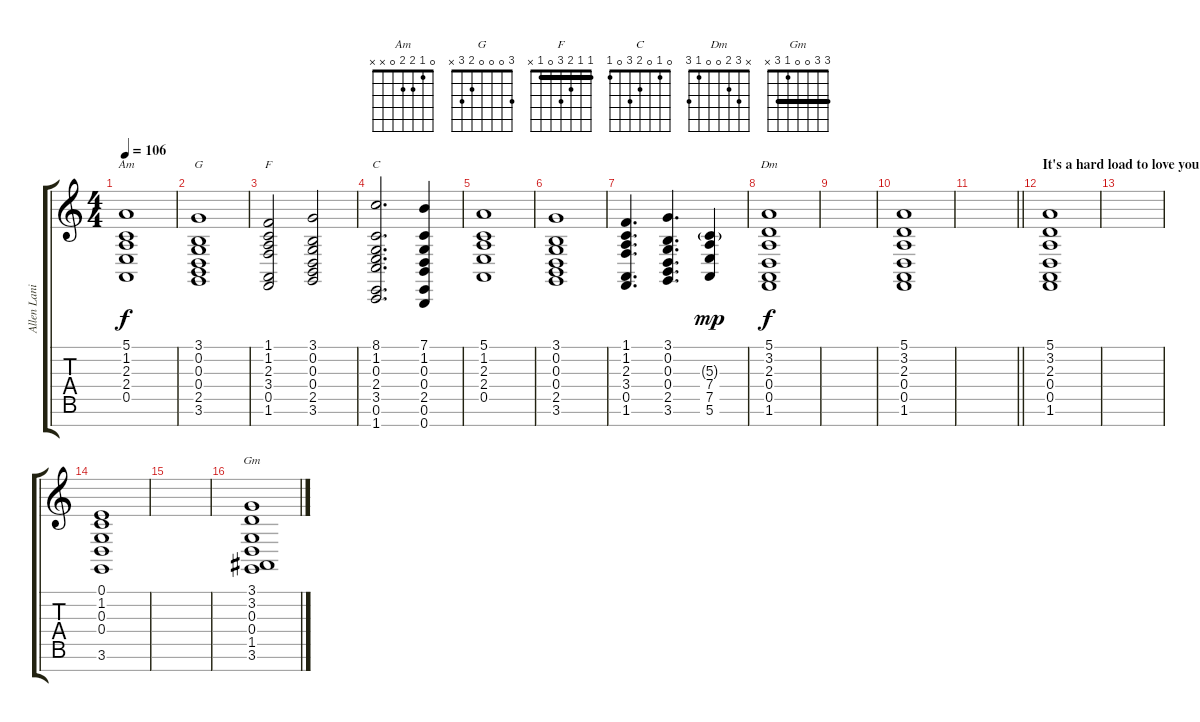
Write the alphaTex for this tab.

\track ("Allen Lanier/Larry Fast" "Allen Lani") {instrument pad6metallic}
\staff {score tabs}
\tuning (E4 B3 G3 D3 A2 E2 B1) {hide}
\chord ("Am" 0 1 2 2 0 x x)
\chord ("G" 3 0 0 0 2 3 x)
\chord ("F" 1 1 2 3 0 1 x) {barre 1}
\chord ("C" 0 1 0 2 3 0 1)
\chord ("Dm" x 3 2 0 0 1 3)
\chord ("Gm" 3 3 0 0 1 3 x) {barre 3}
\ts (4 4)
\tempo 106
\clef g2
\ks c
(5.1 1.2 2.3 2.4 0.5).1{ch "Am" dy f} |
(3.1 0.2 0.3 0.4 2.5 3.6).1{ch "G"} |
(1.1 1.2 2.3 3.4 0.5 1.6).2{ch "F"} (3.1 0.2 0.3 0.4 2.5 3.6).2 |
(8.1 1.2 0.3 2.4 3.5 0.6 1.7).2{d ch "C"} (7.1 1.2 0.3 0.4 2.5 0.6 0.7).4 |
(5.1 1.2 2.3 2.4 0.5).1 |
(3.1 0.2 0.3 0.4 2.5 3.6).1 |
(1.1 1.2 2.3 3.4 0.5 1.6).4{d} (3.1 0.2 0.3 0.4 2.5 3.6).4{d} (5.3{g} 7.4 7.5 5.6).4{dy mp} |
(5.1 3.2 2.3 0.4 0.5 1.6).1{ch "Dm" dy f} |
|
(5.1 3.2 2.3 0.4 0.5 1.6).1 |
\barLineRight lightlight
|
\section ("" "It's a hard load to love you")
(5.1 3.2 2.3 0.4 0.5 1.6).1 |
|
(0.1 1.2 0.3 0.4 3.6).1 |
|
(3.1 3.2 0.3 0.4 1.5 3.6).1{ch "Gm"}
